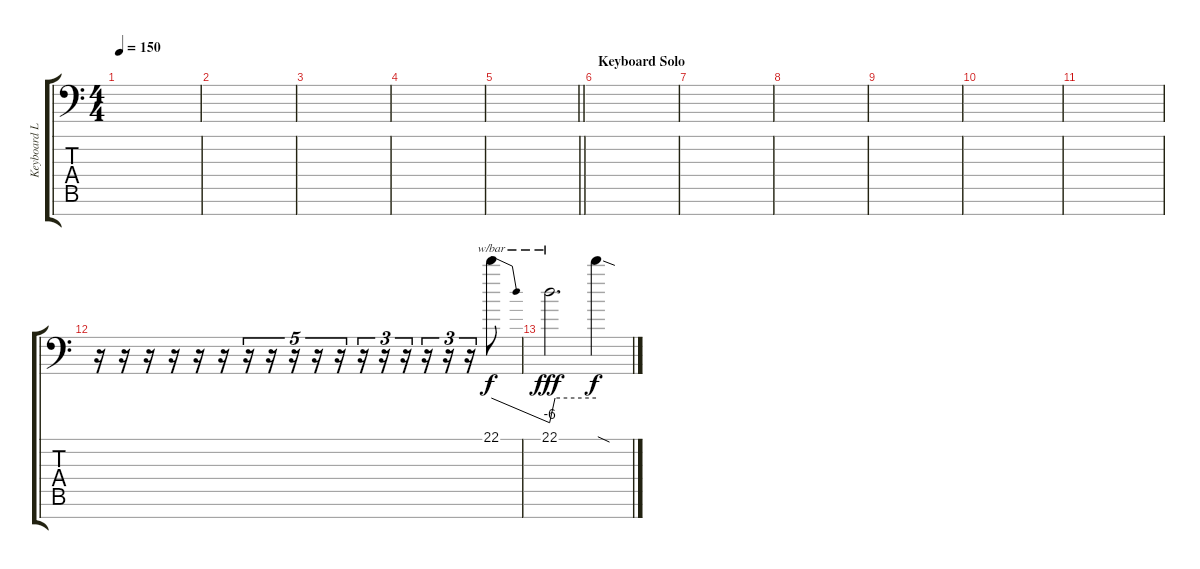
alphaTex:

\track ("Keyboard Lead Layer 2" "Keyboard L") {instrument lead1square}
\staff {score tabs}
\tuning (E4 B3 G3 D3 A2 E2 C-1) {hide}
\ts (4 4)
\tempo 150
\clef f4
\ks c
|
|
|
|
\barLineRight lightlight
|
\section ("" "Keyboard Solo")
|
|
|
|
|
|
r.16{instrument lead2sawtooth} r.16 r.16 r.16 r.16 r.16 r.16{tu (5 4)} r.16{tu (5 4)} r.16{tu (5 4)} r.16{tu (5 4)} r.16{tu (5 4)} r.16{tu (3 2)} r.16{tu (3 2)} r.16{tu (3 2)} r.16{tu (3 2)} r.16{tu (3 2)} r.16{tu (3 2)} 22.1.8{tbe (dive default 0 0 60 -24)} |
22.1.2{d tbe (custom default 0 -24 7 0 60 0) dy fff} 22.1{sod t}.4{dy f}
